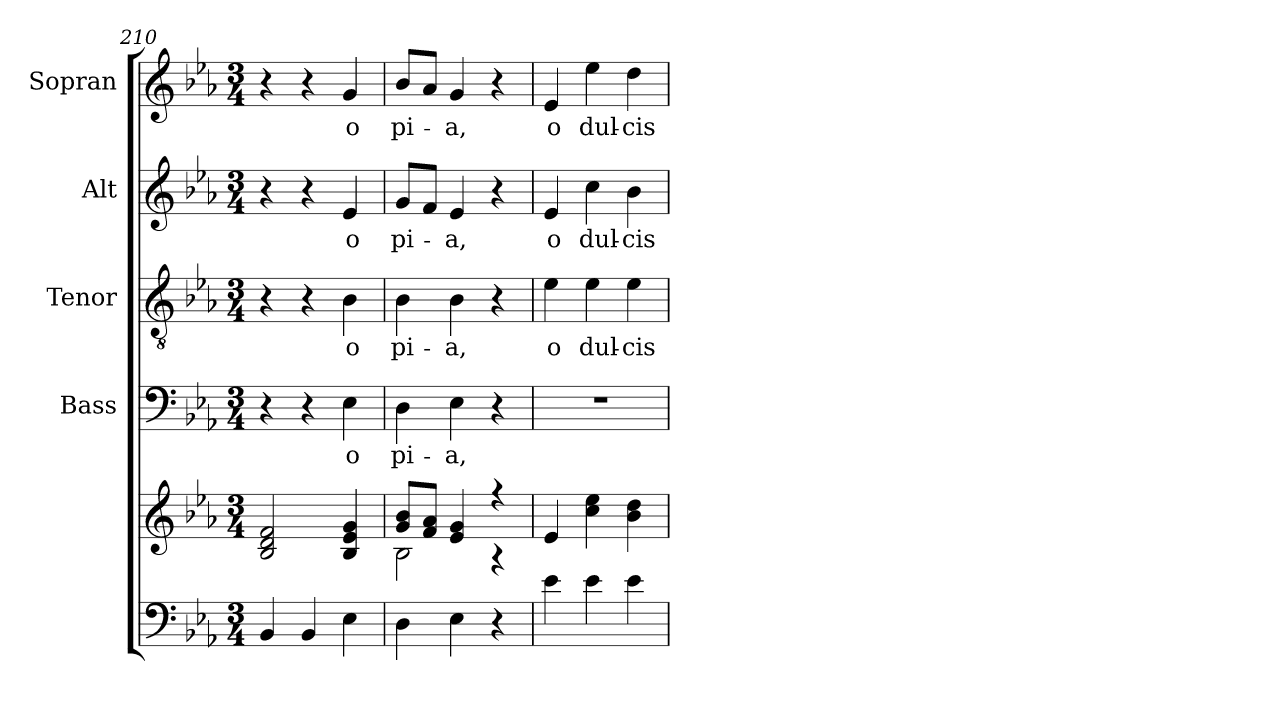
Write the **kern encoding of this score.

**kern	**kern	**kern	**text	**kern	**text	**kern	**text	**kern	**text
*part5	*part5	*part4	*part4	*part3	*part3	*part2	*part2	*part1	*part1
*staff6	*staff5	*staff4	*staff4	*staff3	*staff3	*staff2	*staff2	*staff1	*staff1
*	*	*I"Bass	*	*I"Tenor	*	*I"Alt	*	*I"Sopran	*
*	*	*I'B.	*	*I'T.	*	*I'A.	*	*I'S.	*
*clefF4	*clefG2	*clefF4	*	*clefGv2	*	*clefG2	*	*clefG2	*
*k[b-e-a-]	*k[b-e-a-]	*k[b-e-a-]	*	*k[b-e-a-]	*	*k[b-e-a-]	*	*k[b-e-a-]	*
*E-:	*E-:	*E-:	*	*E-:	*	*E-:	*	*E-:	*
*M3/4	*M3/4	*M3/4	*	*M3/4	*	*M3/4	*	*M3/4	*
=210	=210	=210	=210	=210	=210	=210	=210	=210	=210
4BB-/	2B-/ 2d/ 2f/	4r	.	4r	.	4r	.	4r	.
4BB-/	.	4r	.	4r	.	4r	.	4r	.
!	!	!	!LO:LY:b	!	!LO:LY:b	!	!LO:LY:b	!	!LO:LY:b
4E-\	4B-/ 4e-/ 4g/	4E-\	o	4B-\	o	4e-/	o	4g/	o
=211	=211	=211	=211	=211	=211	=211	=211	=211	=211
*	*^	*	*	*	*	*	*	*	*
!	!	!	!	!LO:LY:b	!	!LO:LY:b	!	!LO:LY:b	!	!LO:LY:b
4D\	8g/ 8b-/L	2B-\	4D\	pi-	4B-\	pi-	8g/L	pi-	8b-/L	pi-
.	8f/ 8a-/J	.	.	.	.	.	8f/J	.	8a-/J	.
!	!	!	!	!LO:LY:b	!	!LO:LY:b	!	!LO:LY:b	!	!LO:LY:b
4E-\	4e-/ 4g/	.	4E-\	-a,	4B-\	-a,	4e-/	-a,	4g/	-a,
4r	4r	4r	4r	.	4r	.	4r	.	4r	.
=212	=212	=212	=212	=212	=212	=212	=212	=212	=212	=212
!	!	!	!	!	!	!LO:LY:b	!	!LO:LY:b	!	!LO:LY:b
*	*v	*v	*	*	*	*	*	*	*	*
4e-\	4e-/	2.r	.	4e-\	o	4e-/	o	4e-/	o
!	!	!	!	!	!LO:LY:b	!	!LO:LY:b	!	!LO:LY:b
4e-\	4cc\ 4ee-\	.	.	4e-\	dul-	4cc\	dul-	4ee-\	dul-
!	!	!	!	!	!LO:LY:b	!	!LO:LY:b	!	!LO:LY:b
4e-\	4b-\ 4dd\	.	.	4e-\	-cis	4b-\	-cis	4dd\	-cis
=	=	=	=	=	=	=	=	=	=
*-	*-	*-	*-	*-	*-	*-	*-	*-	*-
